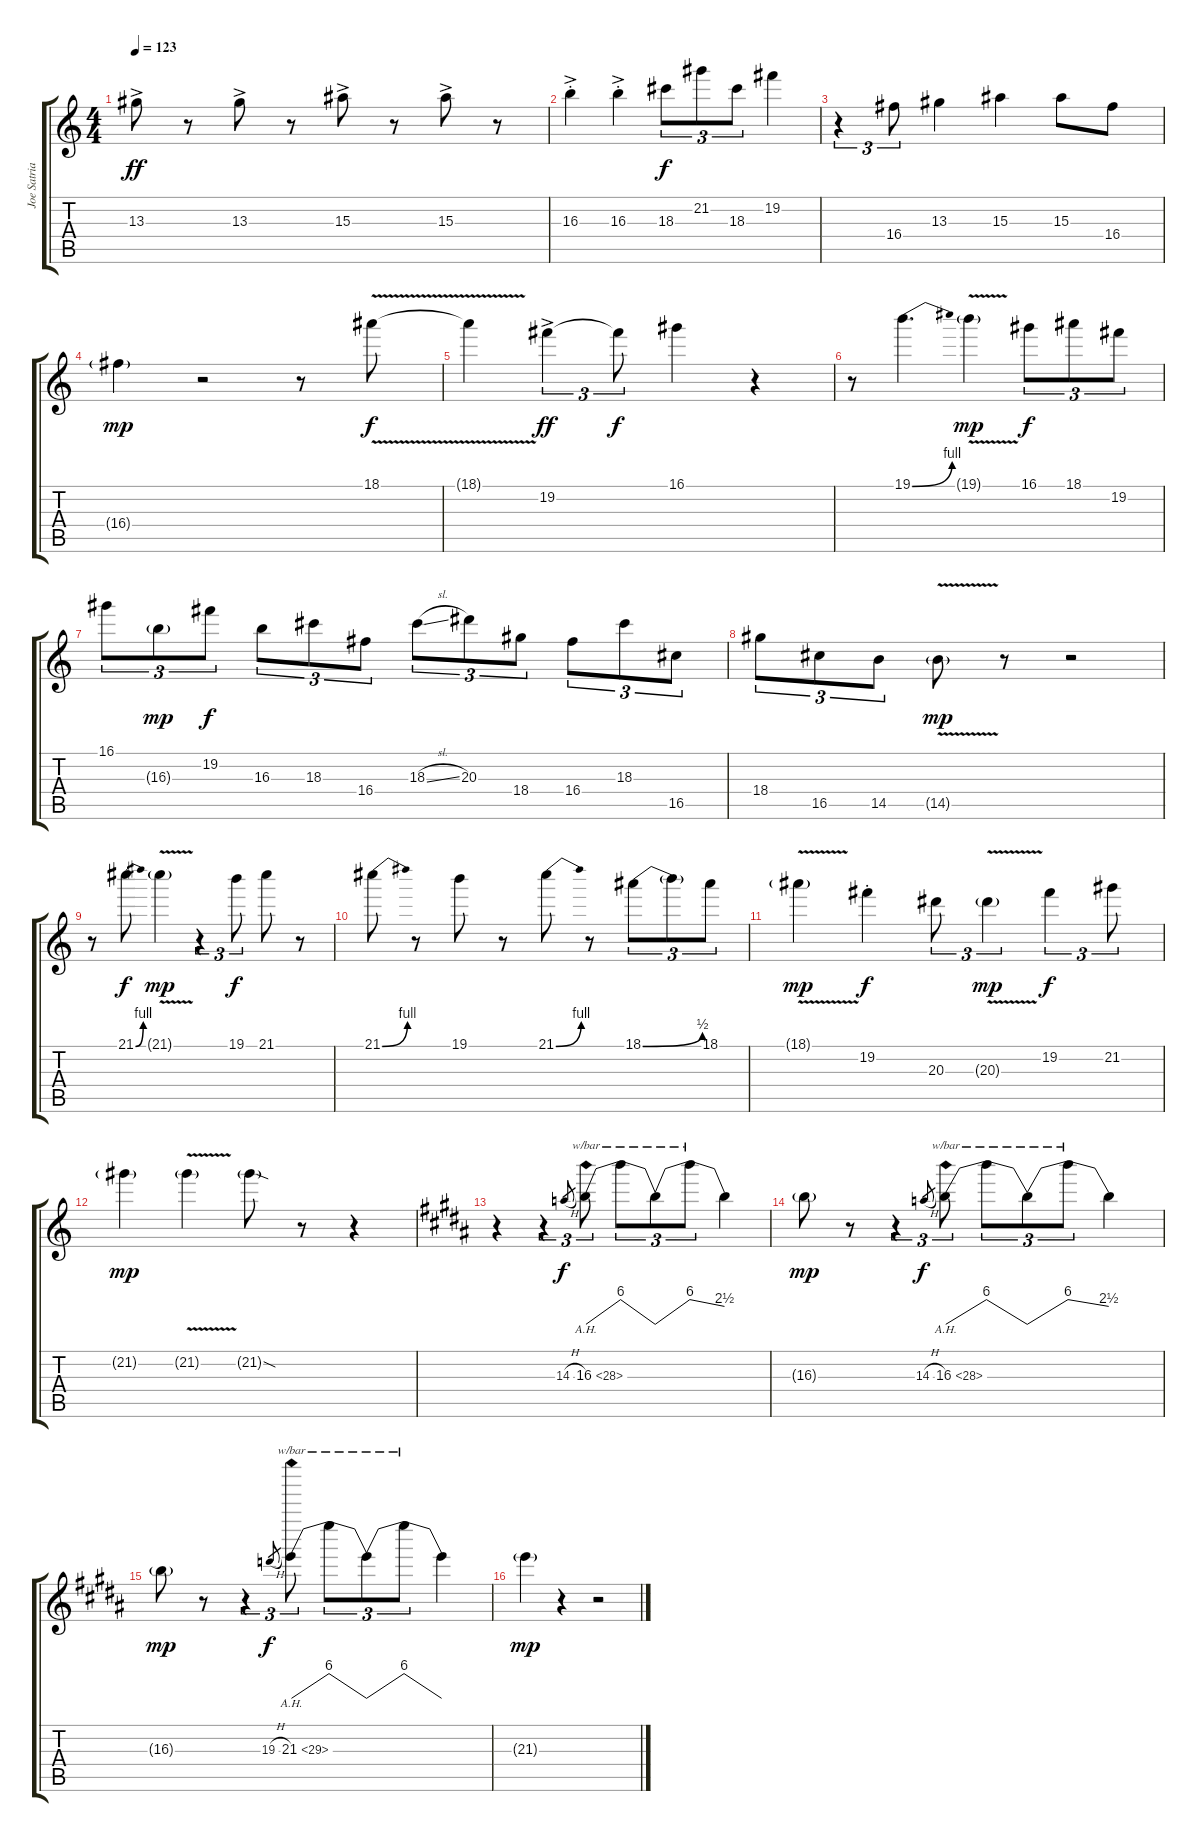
\track ("Joe Satriani (Lead)" "Joe Satria") {instrument distortionguitar}
\staff {score tabs}
\tuning (E4 B3 G3 D3 A2 E2) {hide}
\ts (4 4)
\tempo 123
\clef g2
\ks c
13.3{ac}.8{dy ff} r.8 13.3{ac}.8 r.8 15.3{ac}.8 r.8 15.3{ac}.8 r.8 |
16.3{ac st}.4 16.3{ac st}.4 18.3.8{tu (3 2) dy f} 21.2.8{tu (3 2)} 18.3.8{tu (3 2)} 19.2.4 |
r.4{tu (3 2)} 16.4.8{tu (3 2)} 13.3.4 15.3.4 15.3.8 16.4.8 |
16.4{g}.4{dy mp} r.2 r.8 18.1{v}.8{dy f} |
18.1{t}.4 19.2{ac}.4{tu (3 2) dy ff} 19.2{t}.8{tu (3 2) dy f} 16.1.4 r.4 |
r.8 19.1{be (bend 0 0 60 4)}.4{d} 19.1{v g}.4{dy mp} 16.1.8{tu (3 2) dy f} 18.1.8{tu (3 2)} 19.2.8{tu (3 2)} |
16.1.8{tu (3 2)} 16.3{g}.8{tu (3 2) dy mp} 19.2.8{tu (3 2) dy f} 16.3.8{tu (3 2)} 18.3.8{tu (3 2)} 16.4.8{tu (3 2)} 18.3{sl}.8{tu (3 2)} 20.3.8{tu (3 2)} 18.4.8{tu (3 2)} 16.4.8{tu (3 2)} 18.3.8{tu (3 2)} 16.5.8{tu (3 2)} |
18.4.8{tu (3 2)} 16.5.8{tu (3 2)} 14.5.8{tu (3 2)} 14.5{v g}.8{dy mp} r.8 r.2 |
r.8 21.1{be (bend 0 0 60 4)}.8{dy f} 21.1{v g}.4{dy mp} r.4{tu (3 2)} 19.1.8{tu (3 2) dy f} 21.1.8 r.8 |
21.1{be (bend 0 0 60 4)}.8 r.8 19.1.8 r.8 21.1{be (bend 0 0 60 4)}.8 r.8 18.1{be (bend 0 0 60 2)}.8{tu (3 2)} 18.1{t}.8{tu (3 2)} 18.1.8{tu (3 2)} |
18.1{v g}.4{dy mp} 19.2{st}.4{dy f} 20.3.8{tu (3 2)} 20.3{v g}.4{tu (3 2) dy mp} 19.2.4{tu (3 2) dy f} 21.2.8{tu (3 2)} |
21.2{g}.4{dy mp} 21.2{v g}.4 21.2{sod g}.8 r.8 r.4 |
\ks b
r.4 r.4{tu (3 2)} 14.3{h}.8{gr dy f} 16.3{ah 12}.8{tu (3 2) tbe (dive default 0 0 60 24)} 16.3{t}.8{tu (3 2) tbe (dive default 0 24 60 0)} 16.3{t}.8{tu (3 2) tbe (dive default 0 0 60 24)} 16.3{t}.8{tu (3 2) tbe (dive default 0 24 60 10)} 16.3{t}.4 |
16.3{g}.8{dy mp} r.8 r.4{tu (3 2)} 14.3{h}.8{gr dy f} 16.3{ah 12}.8{tu (3 2) tbe (dive default 0 0 60 24)} 16.3{t}.8{tu (3 2) tbe (dive default 0 24 60 0)} 16.3{t}.8{tu (3 2) tbe (dive default 0 0 60 24)} 16.3{t}.8{tu (3 2) tbe (dive default 0 24 60 10)} 16.3{t}.4 |
16.3{g}.8{dy mp} r.8 r.4{tu (3 2)} 19.3{h}.8{gr dy f} 21.3{ah 8}.8{tu (3 2) tbe (dive default 0 0 60 24)} 21.3{t}.8{tu (3 2) tbe (dive default 0 24 60 0)} 21.3{t}.8{tu (3 2) tbe (dive default 0 0 60 24)} 21.3{t}.8{tu (3 2) tbe (dive default 0 24 60 0)} 21.3{t}.4 |
21.3{g}.4{dy mp} r.4 r.2
